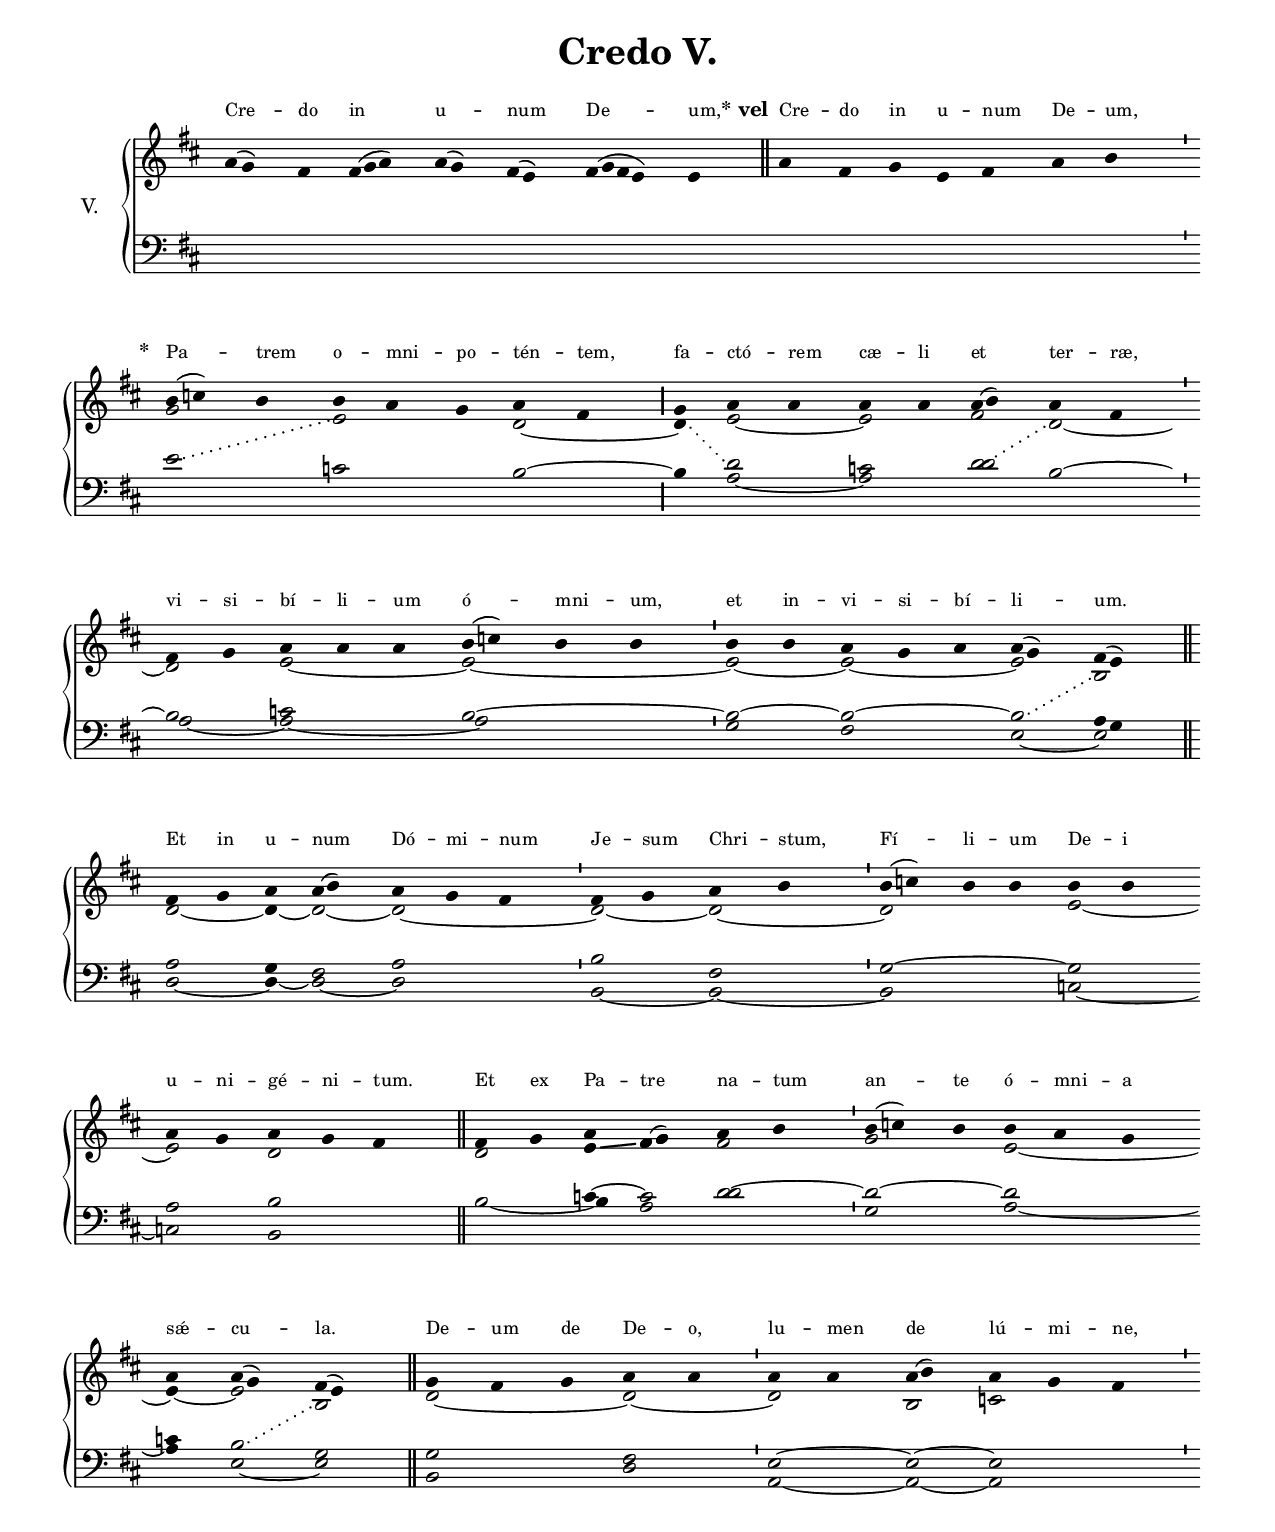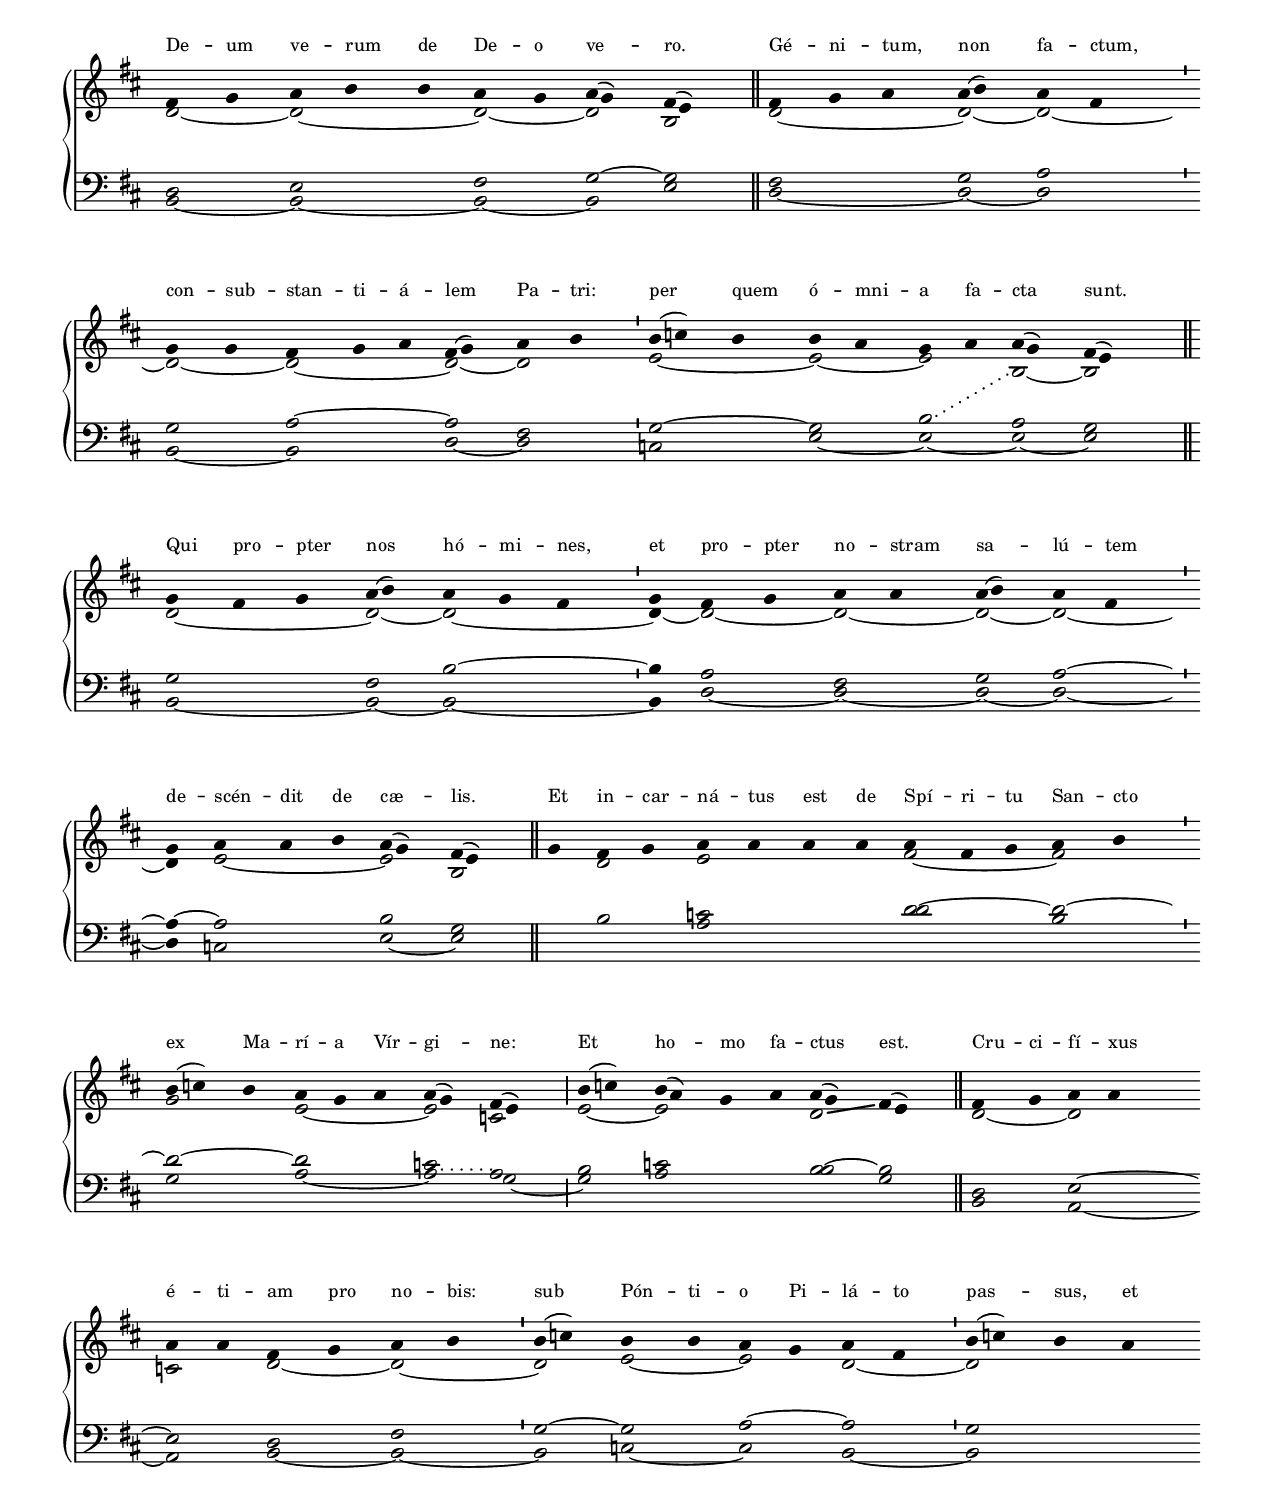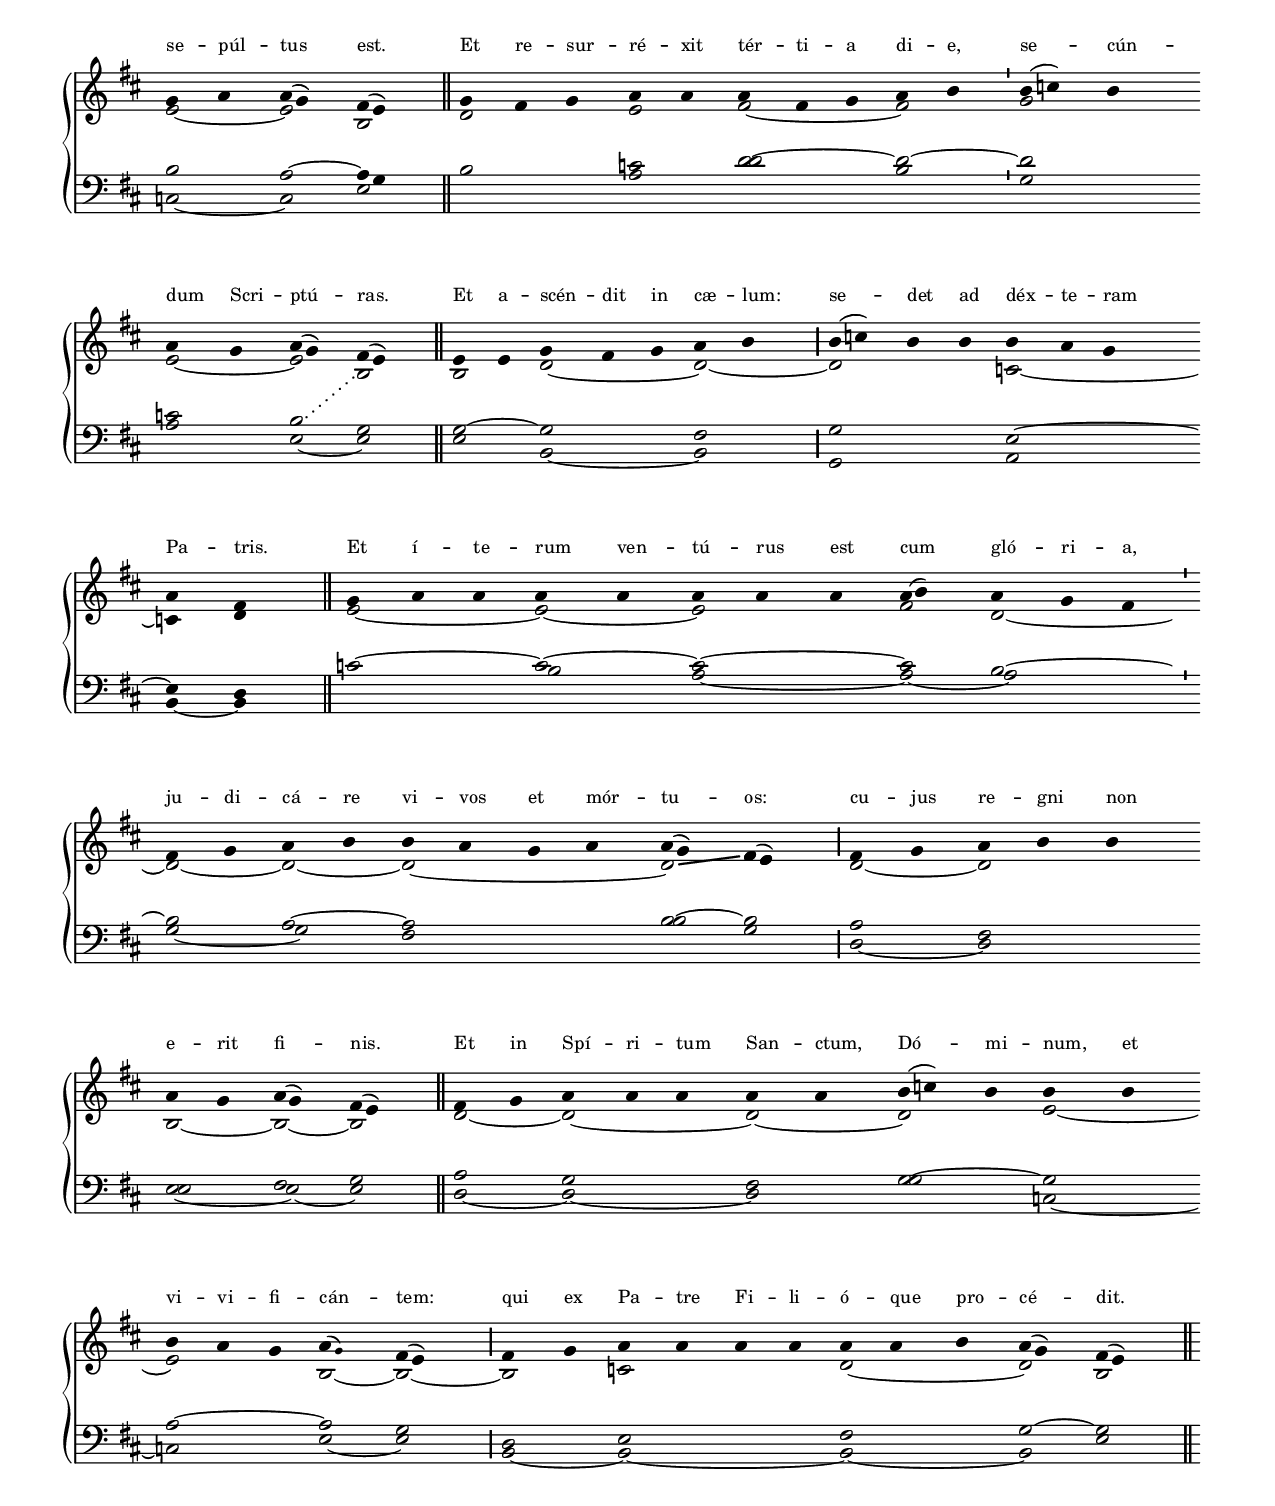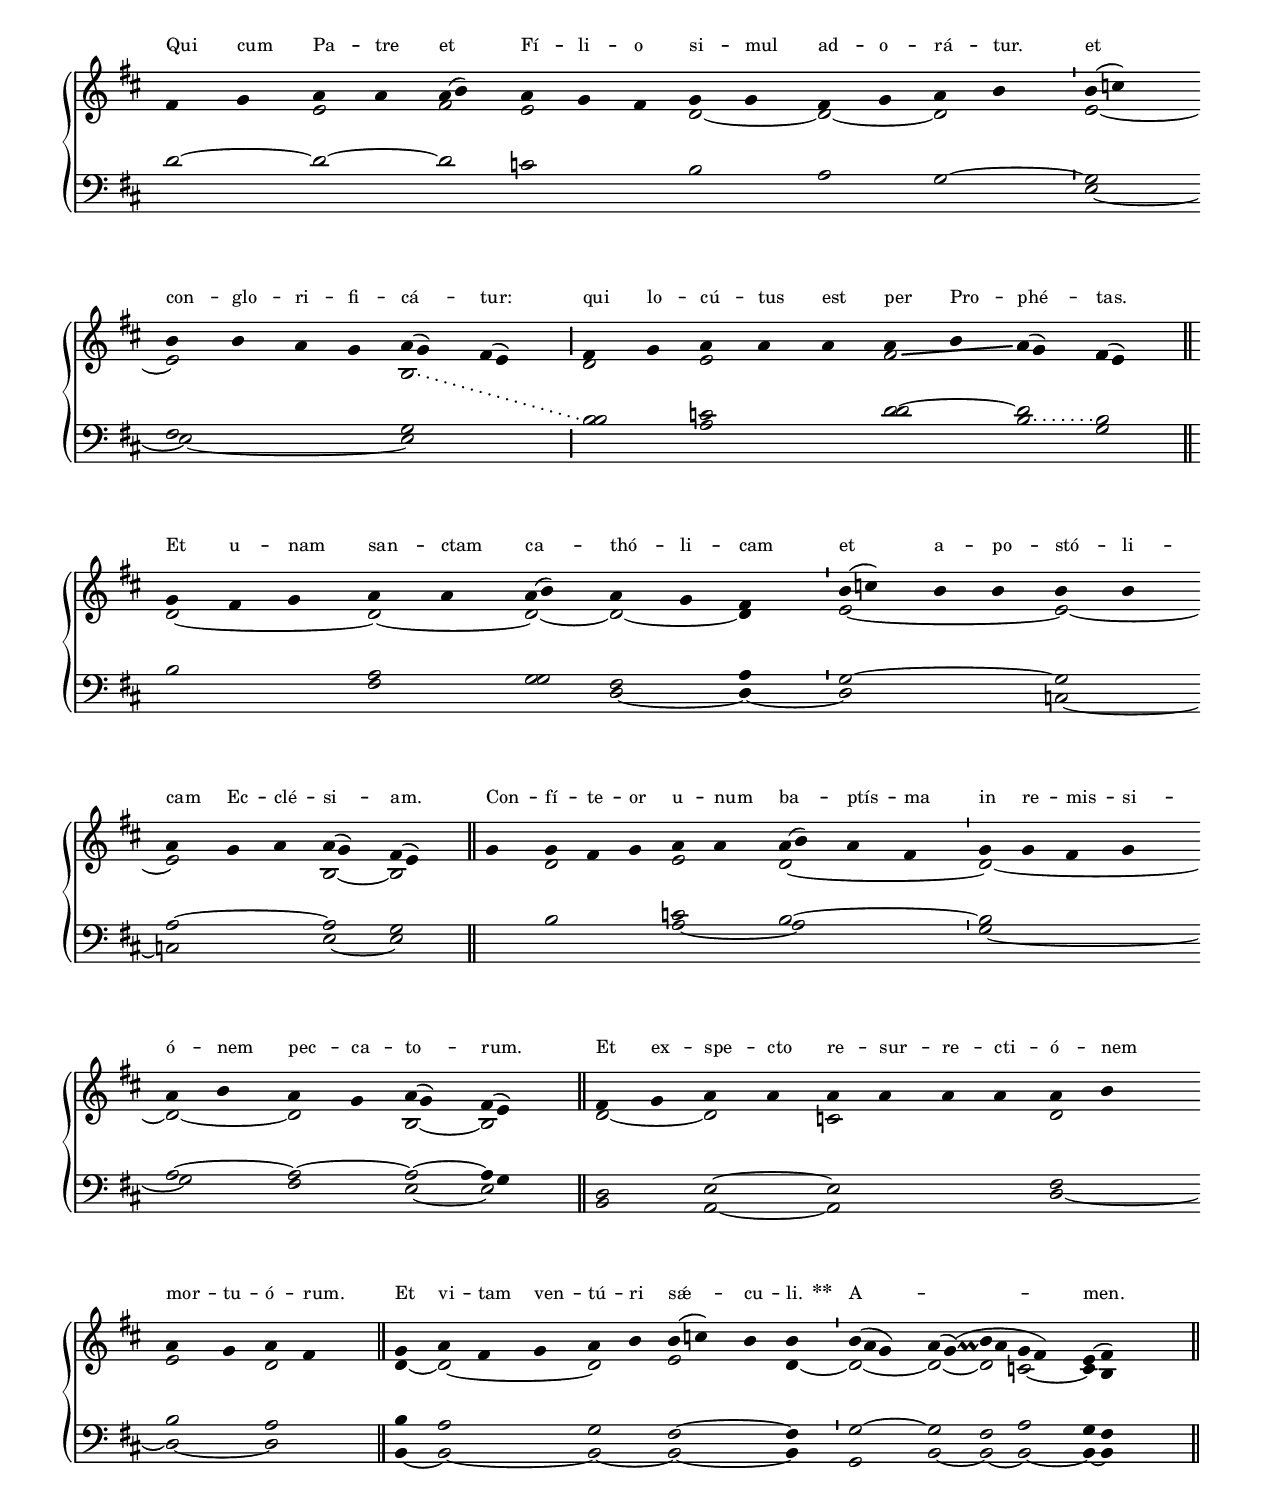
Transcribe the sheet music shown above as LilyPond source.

\version "2.18"
\include "gregorian.ly"
\include "noh2.ily"

%Page reference: page v.154
%(volume.page)

global = {
 \key fis \phrygian
 \cadenzaOn 
 \override Glissando #'thickness = #2.0
}

\header {
  title = \markup \center-column {"Credo V." \vspace #1 }
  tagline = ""
  composer = ""
}

\paper {
 #(include-special-characters)
  oddHeaderMarkup = \markup \fill-line {
    \line {}
    \center-column {
      \on-the-fly #first-page     " "
      \on-the-fly #not-first-page ""
    }
    \line { \on-the-fly #print-page-number-check-first \fromproperty #'page:page-number-string }
  }
  evenHeaderMarkup = \markup \fill-line {
    \line { \on-the-fly #print-page-number-check-first \fromproperty #'page:page-number-string }
    \center-column { "" }
    \line {}
  }
}

chantText = \lyricmode {
Cre -- do in u -- num De -- um, 
\set stanza = "* vel" 
Cre -- do in u -- num De -- um, 
\set stanza = " * " Pa -- trem o -- mni -- po -- tén -- tem, 
fa -- ctó -- rem cæ -- li et ter -- ræ, vi -- si -- bí -- li -- um ó -- mni -- um, et in -- vi -- si -- bí -- li -- um. 
Et in u -- num Dó -- mi -- num Je -- sum Chri -- stum, Fí -- li -- um De -- i u -- ni -- gé -- ni -- tum. 
Et ex Pa -- tre na -- tum an -- te ó -- mni -- a sǽ -- cu -- la. 
De -- um de De -- o, lu -- men de lú -- mi -- ne, De -- um ve -- rum de De -- o ve -- ro. 
Gé -- ni -- tum, non fa -- ctum, con -- sub -- stan -- ti -- á -- lem Pa -- tri: per quem ó -- mni -- a fa -- cta sunt. 
Qui pro -- pter nos hó -- mi -- nes, et pro -- pter no -- stram sa -- lú -- tem de -- scén -- dit de cæ -- lis. 
Et in -- car -- ná -- tus est de Spí -- ri -- tu San -- cto ex Ma -- rí -- a Vír -- gi -- ne: 
Et ho -- mo fa -- ctus est. 
Cru -- ci -- fí -- xus é -- ti -- am pro no -- bis: sub Pón -- ti -- o Pi -- lá -- to pas -- sus, et se -- púl -- tus est. 
Et re -- sur -- ré -- xit tér -- ti -- a di -- e, se -- cún -- dum Scri -- ptú -- ras. 
Et a -- scén -- dit in cæ -- lum: 
se -- det ad déx -- te -- ram Pa -- tris. 
Et í -- te -- rum ven -- tú -- rus est cum gló -- ri -- a, ju -- di -- cá -- re vi -- vos et mór -- tu -- os: 
cu -- jus re -- gni non e -- rit fi -- nis. 
Et in Spí -- ri -- tum San -- ctum, Dó -- mi -- num, et vi -- vi -- fi -- cán -- tem: 
qui ex Pa -- tre Fi -- li -- ó -- que pro -- cé -- dit. 
Qui cum Pa -- tre et Fí -- li -- o si -- mul ad -- o -- rá -- tur. et con -- glo -- ri -- fi -- cá -- tur: 
qui lo -- cú -- tus est per Pro -- phé -- tas. 
Et u -- nam san -- ctam ca -- thó -- li -- cam et a -- po -- stó -- li -- cam Ec -- clé -- si -- am. 
Con -- fí -- te -- or u -- num ba -- ptís -- ma in re -- mis -- si -- ó -- nem pec -- ca -- to -- rum. 
Et ex -- spe -- cto re -- sur -- re -- cti -- ó -- nem mor -- tu -- ó -- rum. 
Et vi -- tam ven -- tú -- ri sǽ -- cu -- li. \set stanza = " ** " A -- _ men. }

chantMusic = {
\tieDown   a'4 ( g'4) fis'4 fis'4 ( g'4 a'4) a'4 ( g'4) fis'4 ( e'4) fis'4 ( g'4 fis'4 e'4) e'4 \finalis
  a'4 fis'4 g'4 e'4 fis'4 a'4 b'4 \divisioMinima
 \forceBreak
  b'4 ( c''4) b'4 b'4 a'4 g'4 a'4 fis'4 \divisioMaior
 g'4 a'4 a'4 a'4 a'4 a'4 ( b'4) a'4 fis'4 \divisioMinima
 \forceBreak
 fis'4 g'4 a'4 a'4 a'4  b'4 ( c''4) b'4 b'4 \divisioMinima
 b'4 b'4 a'4 g'4 a'4 a'4 ( g'4) fis'4 ( e'4) \finalis
 \forceBreak
 fis'4 g'4 a'4 a'4 ( b'4) a'4 g'4 fis'4 \divisioMinima
 fis'4 g'4 a'4 b'4 \divisioMinima
  b'4 ( c''4) b'4 b'4 b'4 b'4 \forceBreak
 a'4 g'4 a'4 g'4 fis'4 \finalis
 fis'4 g'4 a'4 fis'4 ( g'4) a'4 b'4 \divisioMinima
  b'4 ( c''4) b'4 b'4 a'4 g'4 \forceBreak
 a'4 a'4 ( g'4) fis'4 ( e'4) \finalis
 g'4 fis'4 g'4 a'4 a'4 \divisioMinima
 a'4 a'4 a'4 ( b'4) a'4 g'4 fis'4 \divisioMinima
 \forceBreak
 fis'4 g'4 a'4 b'4 b'4 a'4 g'4 a'4 ( g'4) fis'4 ( e'4) \finalis
 fis'4 g'4 a'4 a'4 ( b'4) a'4 fis'4 \divisioMinima
 \forceBreak
 g'4 g'4 fis'4 g'4 a'4 fis'4 ( g'4) a'4 b'4 \divisioMinima
  b'4 ( c''4) b'4 b'4 a'4 g'4 a'4 a'4 ( g'4) fis'4 ( e'4) \finalis
 \forceBreak
 g'4 fis'4 g'4 a'4 ( b'4) a'4 g'4 fis'4 \divisioMinima
 g'4 fis'4 g'4 a'4 a'4 a'4 ( b'4) a'4 fis'4 \divisioMinima
 \forceBreak
 g'4 a'4 a'4 b'4 a'4 ( g'4) fis'4 ( e'4) \finalis
 g'4 fis'4 g'4 a'4 a'4 a'4 a'4 a'4 fis'4 g'4 a'4 b'4 \divisioMinima
 \forceBreak
  b'4 ( c''4) b'4 a'4 g'4 a'4 a'4 ( g'4) fis'4 ( e'4) \divisioMaior
  b'4 ( c''4) b'4 ( a'4) g'4 a'4 a'4 ( g'4) fis'4 ( e'4) \finalis
 fis'4 g'4 a'4 a'4 \forceBreak
 a'4 a'4 fis'4 g'4 a'4 b'4 \divisioMinima
  b'4 ( c''4) b'4 b'4 a'4 g'4 a'4 fis'4 \divisioMinima
  b'4 ( c''4) b'4 a'4 \forceBreak
 g'4 a'4 a'4 ( g'4) fis'4 ( e'4) \finalis
 g'4 fis'4 g'4 a'4 a'4 a'4 fis'4 g'4 a'4 b'4 \divisioMinima
  b'4 ( c''4) b'4 \forceBreak
 a'4 g'4 a'4 ( g'4) fis'4 ( e'4) \finalis
 e'4 e'4 g'4 fis'4 g'4 a'4 b'4 \divisioMaior
  b'4 ( c''4) b'4 b'4 b'4 a'4 g'4 \forceBreak
 a'4 fis'4 \finalis
 g'4 a'4 a'4 a'4 a'4 a'4 a'4 a'4 a'4 ( b'4) a'4 g'4 fis'4 \divisioMinima
 \forceBreak
 fis'4 g'4 a'4 b'4 b'4 a'4 g'4 a'4 a'4 ( g'4) fis'4 ( e'4) \divisioMaior
 fis'4 g'4 a'4 b'4 b'4 \forceBreak
 a'4 g'4 a'4 ( g'4) fis'4 ( e'4) \finalis
 fis'4 g'4 a'4 a'4 a'4 a'4 a'4  b'4 ( c''4) b'4 b'4 b'4 \forceBreak
 b'4 a'4 g'4 a'4 ( \once \tweak #'font-size #-4 g' ) fis'4 ( e'4) \divisioMaior
 fis'4 g'4 a'4 a'4 a'4 a'4 a'4 a'4 b'4 a'4 ( g'4) fis'4 ( e'4) \finalis
 \forceBreak
 fis'4 g'4 a'4 a'4 a'4 ( b'4) a'4 g'4 fis'4  g'4 g'4 fis'4 g'4 a'4 b'4 \divisioMinima
  b'4 ( c''4) \forceBreak
 b'4 b'4 a'4 g'4 a'4 ( g'4) fis'4 ( e'4) \divisioMaior
 fis'4 g'4 a'4 a'4 a'4 a'4 b'4 a'4 ( g'4) fis'4 ( e'4) \finalis
 \forceBreak
 g'4 fis'4 g'4 a'4 a'4 a'4 ( b'4) a'4 g'4 fis'4 \divisioMinima
  b'4 ( c''4) b'4 b'4 b'4 b'4 \forceBreak
 a'4 g'4 a'4 a'4 ( g'4) fis'4 ( e'4) \finalis
 g'4 g'4 fis'4 g'4 a'4 a'4 a'4 ( b'4) a'4 fis'4 \divisioMinima
 g'4 g'4 fis'4 g'4 \forceBreak
 a'4 b'4 a'4 g'4 a'4 ( g'4) fis'4 ( e'4) \finalis
 fis'4 g'4 a'4 a'4 a'4 a'4 a'4 a'4 a'4 b'4 \forceBreak
 a'4 g'4 a'4 fis'4 \finalis
 g'4 a'4 fis'4 g'4 a'4 b'4  b'4 ( c''4) b'4 b'4 \divisioMinima
 b'4 ( a'4 g'4) a'4 ( g'4 )( \quil a'4 b'4 a'4 g'4 fis'4) e'4 ( fis'4) \finalis

}

altoMusic = {
r2*15/2 \finalis
r2*7/2 \divisioMinima
g'2*3/2 e'2*3/2 d'2 ~ \divisioMaior
d'4 e'2 ~ e'2 fis'2 d'2 ~ \divisioMinima
d'2 e'2*3/2 ~ e'2*4/2 ~ \divisioMinima
e'2 ~ e'2*3/2 ~ e'2 b2 \finalis
d'2 ~ d'4 ~ d'2 ~ d'2*3/2 ~ \divisioMinima
d'2 ~ d'2 ~ \divisioMinima
d'2*4/2 e'2 ~ e'2 d'2*3/2 \finalis
d'2 e'4 -\tweak Glissando.Y-offset #-0.8 \glissando fis'4 g'4 fis'2 \divisioMinima
g'2*3/2 e'2*3/2 ~ e'4 ~ e'2 b2 \finalis
d'2*3/2 ~ d'2 ~ \divisioMinima
d'2 b2 c'2*3/2 \divisioMinima
d'2 ~ d'2*3/2 ~ d'2 ~ d'2 b2 \finalis
d'2*3/2 ~ d'2 ~ d'2 ~ \divisioMinima
d'2 ~ d'2*3/2 ~ d'2 ~ d'2 \divisioMinima
e'2*3/2 ~ e'2 ~ e'2 b2 ~ b2 \finalis
d'2*3/2 ~ d'2 ~ d'2*3/2 ~ \divisioMinima
d'4 ~ d'2 ~ d'2 ~ d'2 ~ d'2 ~ \divisioMinima
d'4 e'2*3/2 ~ e'2 b2 \finalis
r4 d'2 e'2*4/2 fis'2*3/2 ~ fis'2 \divisioMinima
g'2*3/2 e'2*3/2 ~ e'2 c'2 \divisioMaior
e'2 ~ e'2*4/2 d'2 -\tweak Glissando.Y-offset #-0.8 \glissando fis'4 e'4  \finalis
d'2 ~ d'2 c'2 d'2 ~ d'2 ~ \divisioMinima
d'2 e'2 ~ e'2 d'2 ~ \divisioMinima
d'2*4/2 e'2 ~ e'2 b2 \finalis
d'2*3/2 e'2 fis'2*3/2 ~ fis'2 \divisioMinima
g'2*3/2 e'2 ~ e'2 b2 \finalis
b2 d'2*3/2 ~ d'2 ~ \divisioMaior
d'2*4/2 c'2*3/2 ~ c'4 d'4 \finalis
e'2*3/2 ~ e'2 ~ e'2*3/2 fis'2 d'2*3/2 ~ \divisioMinima
d'2 ~ d'2 ~ d'2*4/2 ~ d'2 -\tweak Glissando.Y-offset #-0.8 \glissando fis'4 e'4 \divisioMaior
d'2 ~ d'2*3/2 b2 ~ b2 ~ b2 \finalis
d'2 ~ d'2*3/2 ~ d'2 ~ d'2*3/2 e'2 ~ e'2*3/2 b2 ~ b2 ~ \divisioMaior
b2 c'2*4/2 d'2*3/2 ~ d'2 b2 \finalis
r2 e'2 fis'2 e'2*3/2 d'2 ~ d'2 ~ d'2 \divisioMinima
e'2 ~ e'2*4/2 b2*4/2 \divisioMaior
d'2 e'2*3/2 fis'2 -\tweak Glissando.Y-offset #-0.8 \glissando a'4 g'4 fis'4 e'4 \finalis
d'2*3/2 ~ d'2 ~ d'2 ~ d'2 ~ d'4 \divisioMinima
e'2*4/2 ~ e'2 ~ e'2*3/2 b2 ~ b2 \finalis
r4 d'2*3/2 e'2 d'2*4/2 ~ \divisioMinima
d'2*4/2 ~ d'2 ~ d'2 b2 ~ b2 \finalis
d'2 ~ d'2 c'2*4/2 d'2 e'2 d'2 \finalis
d'4 ~ d'2*3/2 ~ d'2 e'2*3/2 d'4 ~ \divisioMinima
d'2*3/2 ~ d'2*3/2 ~ d'2 c'2 ~ c'4 b4 \finalis
}

tenorMusic = {
r2*15/2
r2*7/2 \divisioMinima
e'2*3/2 c'2*3/2 b2 ~ \divisioMaior
b4 d'2 c'2 d'2 b2 ~ \divisioMinima
b2 c'2*3/2 b2*4/2 ~ \divisioMinima
b2 ~ b2*3/2 ~ b2 a4 g4 \finalis
a2 g4 fis2 a2*3/2 \divisioMinima
b2 fis2 \divisioMinima
g2*4/2 ~ g2 a2 b2*3/2 \finalis
r2 c'4 ~ c'2 d'2 ~ \divisioMinima
d'2*3/2 ~ d'2*3/2 c'4 b2 g2 \finalis
g2*3/2 fis2 \divisioMinima
e2 ~ e2 ~ e2*3/2 \divisioMinima
d2 e2*3/2 fis2 g2 ~ g2 \finalis
fis2*3/2 g2 a2 \divisioMinima
g2 a2*3/2 ~ a2 fis2 \divisioMinima
g2*3/2 ~ g2 b2 a2 g2 \finalis
g2*3/2 fis2 b2*3/2 ~ \divisioMinima
b4 a2 fis2 g2 a2 ~ \divisioMinima
a4 ~ a2*3/2 b2 g2 \finalis
r4 b2 c'2*4/2 d'2*3/2 ~ d'2 ~ \divisioMinima
d'2*3/2 ~ d'2*3/2 c'2 a2 \divisioMaior
b2 c'2*4/2 b2 ~ b2 \finalis
d2 e2 ~ e2 d2 fis2 \divisioMinima
g2 ~ g2 a2 ~ a2 \divisioMinima
g2*4/2 b2 a2 ~ a4 g4 \finalis
b2*3/2 c'2 d'2*3/2 ~ d'2 ~ \divisioMinima
d'2*3/2 c'2 b2 g2 \finalis
g2 ~ g2*3/2 fis2 \divisioMaior
g2*4/2 e2*3/2 ~ e4 d4 \finalis
c'2*3/2 ~ c'2 ~ c'2*3/2 ~ c'2 b2*3/2 ~ \divisioMinima
b2 a2 ~ a2*4/2 b2 ~ b2 \divisioMaior
a2 fis2*3/2 \shiftRight e2 fis2 g2 \finalis
a2 g2*3/2 fis2 g2*3/2 ~ g2 a2*3/2 ~ a2 g2 \divisioMaior
d2 e2*4/2 fis2*3/2 g2 ~ g2 \finalis
d'2 ~ d'2 ~ d'2 c'2*3/2 b2 a2 g2 ~ \divisioMinima
g2 fis2*4/2 g2*4/2 \divisioMaior
\shiftRight b2 c'2*3/2 d'2 ~ d'2 b2 \finalis
b2*3/2 a2 \shiftRight g2 fis2 a4 \divisioMinima
g2*4/2 ~ g2 a2*3/2 ~ a2 g2 \finalis
r4 b2*3/2 c'2 b2*4/2 ~ \divisioMinima
b2*4/2 a2 ~ a2 ~ a2 ~ a4 g4 \finalis
d2 e2 ~ e2*4/2 fis2 b2 a2 \finalis
b4 a2*3/2 g2 fis2*3/2 ~ fis4 \divisioMinima
g2*3/2 ~ g2*3/2 fis2 a2 g4 fis4 \finalis
}

bassMusic = {
r2*15/2 r2*7/2 r2*8/2 \divisioMaior
r4 a2 ~ a2 \shiftRight d'2 r2 \divisioMinima
a2 ~ a2*3/2 ~ a2*4/2 \divisioMinima
g2 fis2*3/2 e2 ~ e2 \finalis
d2 ~ d4 ~ d2 ~ d2*3/2 \divisioMinima
b,2 ~ b,2 ~ \divisioMinima
b,2*4/2 c2 ~ c2 b,2*3/2 \finalis
b2 ~ b4 a2 \shiftRight d'2 \divisioMinima
g2*3/2 a2*3/2 ~ a4 e2 ~ e2 \finalis
b,2*3/2 d2 \divisioMinima
a,2 ~ a,2 ~ a,2*3/2 \divisioMinima
b,2 ~ b,2*3/2 ~ b,2 ~ b,2 e2 \finalis
d2*3/2 ~ d2 ~ d2 \divisioMinima
b,2 ~ b,2*3/2 d2 ~ d2 \divisioMinima
c2*3/2 e2 ~ e2 ~ e2 ~ e2 \finalis
b,2*3/2 ~ b,2 ~ b,2*3/2 ~ \divisioMinima
b,4 d2 ~ d2 ~ d2 ~ d2 ~ \divisioMinima
d4 c2*3/2 e2 ~ e2 \finalis
r2*3/2 a2*4/2 \shiftRight d'2*3/2 b2 \divisioMinima
g2*3/2 a2*3/2 ~ a2 g2 ~ \divisioMaior
g2 a2*4/2 \shiftRight b2 g2 \finalis
b,2 a,2 ~ a,2 b,2 ~ b,2 ~ \divisioMinima
b,2 c2 ~ c2 b,2 ~ \divisioMinima
b,2*4/2 c2 ~ c2 e2 \finalis
r2*3/2 a2 \shiftRight d'2*3/2 b2 \divisioMinima
g2*3/2 a2 e2 ~ e2 \finalis
e2 b,2*3/2 ~ b,2 \divisioMaior
g,2*4/2 a,2*3/2 b,4 ~ b,4 \finalis
r2*3/2 b2 a2*3/2 ~ a2 ~ a2*3/2 \divisioMinima
g2 ~ g2 fis2*4/2 \shiftRight b2 g2 \divisioMaior
d2 ~ d2*3/2 e2 ~ e2 ~ e2 \finalis
d2 ~ d2*3/2 ~ d2 \shiftRight g2*3/2 c2 ~ c2*3/2 e2 ~ e2 \divisioMaior
b,2 ~ b,2*4/2 ~ b,2*3/2 ~ b,2 e2 \finalis
r2*15/2 \divisioMinima
e2 ~ e2*4/2 ~ e2*4/2 \divisioMaior
b2 a2*3/2 \shiftRight d'2 b2 g2 \finalis
r2*3/2 fis2 g2 d2 ~ d4 ~ \divisioMinima
d2*4/2 c2 ~ c2*3/2 e2 ~ e2 \finalis
r2*4/2 a2 ~ a2*4/2 \divisioMinima
g2*4/2 ~ g2 fis2 e2 ~ e2 \finalis
b,2 a,2 ~ a,2*4/2 d2 ~ d2 ~ d2 \finalis
b,4 ~ b,2*3/2 ~ b,2 ~ b,2*3/2 ~ b,4 \divisioMinima
g,2*3/2 b,2*3/2 ~ b,2 ~ b,2 ~ b,4 ~ b,4 \finalis
}

voiceLines = {
\voiceLineStyle


s2*22/2
\allowVoiceLineBreak
\voiceLine "down" "up" e'2*3/2 e'2*1/2


s2*4/2
\allowVoiceLineBreak
\voiceLine "up" "down" d'2*1/2 d'2*1/2


s2*3/2
\allowVoiceLineBreak
\voiceLine "down" "up" d'2*2/2 d'2*1/2


s2*15/2
\allowVoiceLineBreak
\voiceLine "down" "up" b2*2/2 b2*1/2


s2*38/2
\allowVoiceLineBreak
\voiceLine "down" "up" b2*2/2 b2*1/2


s2*45/2
\allowVoiceLineBreak
\voiceLine "down" "up" b2*2/2 b2*1/2


s2*46/2
\allowVoiceLineBreak
\voiceLine "down" "down" b2*2/2 b2*1/2

s2*54/2
\allowVoiceLineBreak
\voiceLine "down" "up" b2*2/2 b2*1/2

s2*106/2
\allowVoiceLineBreak
\voiceLine "up" "down" b2*4/2 b2*1/2


s2*6/2
\allowVoiceLineBreak
\voiceLine "down" "down" b2*2/2 b2*1/2


}

\score{
  <<
    \new Lyrics
    \new GrandStaff <<
      \set GrandStaff.autoBeaming = ##f
      \set GrandStaff.instrumentName = \markup \center-column {
        ""
        "V."
      }
      \new Staff = up <<
        \new Voice = "chant" {
          \voiceOne \global \chantMusic
        }
        \new Voice {
          \voiceTwo \global \altoMusic
        }
      >>

      \new Staff = down <<
        \clef bass
        \new Voice {
          \voiceOne \global \tenorMusic
        }
        \new Voice {
          \voiceTwo \global \bassMusic
        }
	\new Voice {
        \voiceThree \global \voiceLines
        }
      >>
    >>
    \context Lyrics {
      \lyricsto chant {
      \chantText
    }
    }
  >>
  \layout{
  }
  
}
